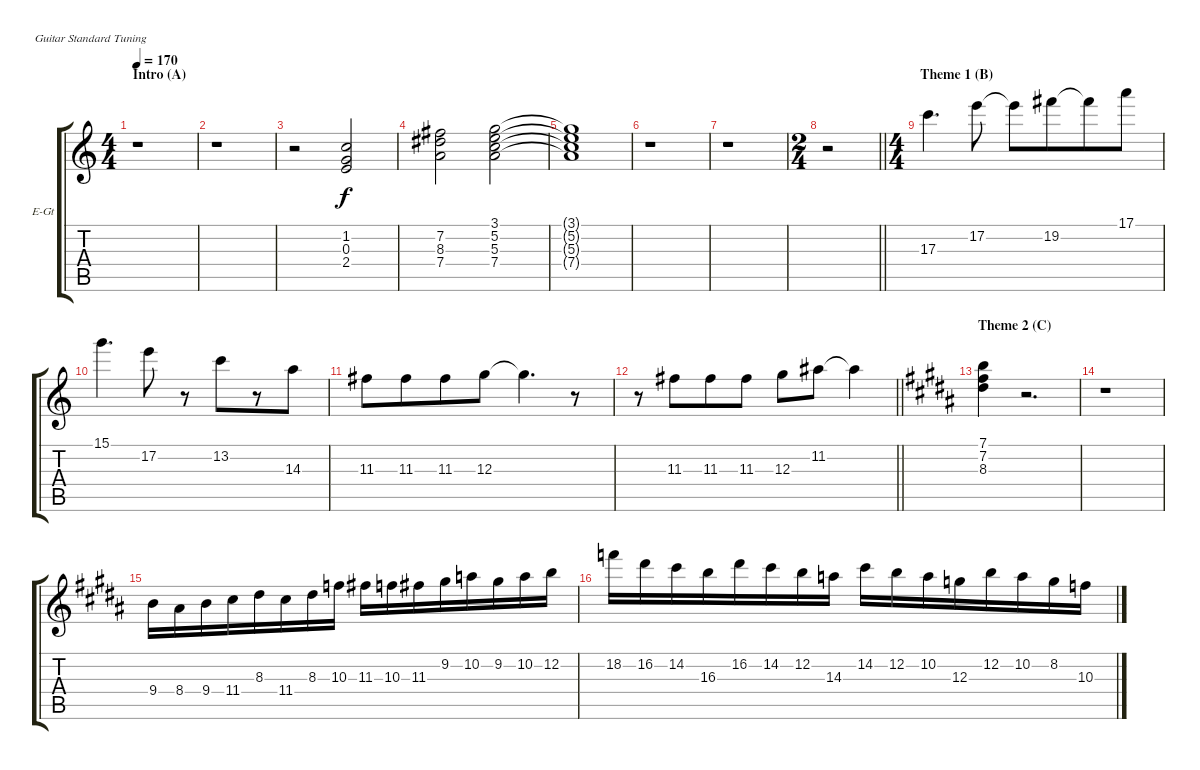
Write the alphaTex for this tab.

\bracketExtendMode groupsimilarinstruments
\firstSystemTrackNameOrientation horizontal
\otherSystemsTrackNameOrientation horizontal
\track ("Lead" "E-Gt") {instrument distortionguitar}
\staff {score tabs}
\tuning (E4 B3 G3 D3 A2 E2)
\ts (4 4)
\beaming (8 4 4)
\section ("" "Intro (A)")
\tempo 170
\clef g2
\ks c
r.1{dy f instrument distortionguitar} |
r.1 |
r.2 (1.2 0.3 2.4).2 |
(7.2 8.3 7.4).2 (3.1 5.2 5.3 7.4).2 |
(3.1{t} 5.2{t} 5.3{t} 7.4{t}).1 |
r.1 |
r.1 |
\ts (2 4)
\beaming (8 4)
\barLineRight lightlight
r.2 |
\ts (4 4)
\beaming (8 4 4)
\section ("" "Theme 1 (B)")
17.3.4{d} 17.2.8 17.2{t}.8 19.2.8 19.2{t}.8 17.1.8 |
15.1.4{d} 17.2.8 r.8 13.2.8 r.8 14.3.8 |
11.3.8 11.3.8 11.3.8 12.3.8 12.3{t}.4{d} r.8 |
\barLineRight lightlight
r.8 11.3.8 11.3.8 11.3.8 12.3.8 11.2.8 11.2{t}.4 |
\section ("" "Theme 2 (C)")
\ks b
(7.1 7.2 8.3).4 r.2{d} |
r.1 |
9.4.16 8.4.16 9.4.16 11.4.16 8.3.16 11.4.16 8.3.16 10.3.16 11.3.16 10.3.16 11.3.16 9.2.16 10.2.16 9.2.16 10.2.16 12.2.16 |
18.2.16 16.2.16 14.2.16 16.3.16 16.2.16 14.2.16 12.2.16 14.3.16 14.2.16 12.2.16 10.2.16 12.3.16 12.2.16 10.2.16 8.2.16 10.3.16
